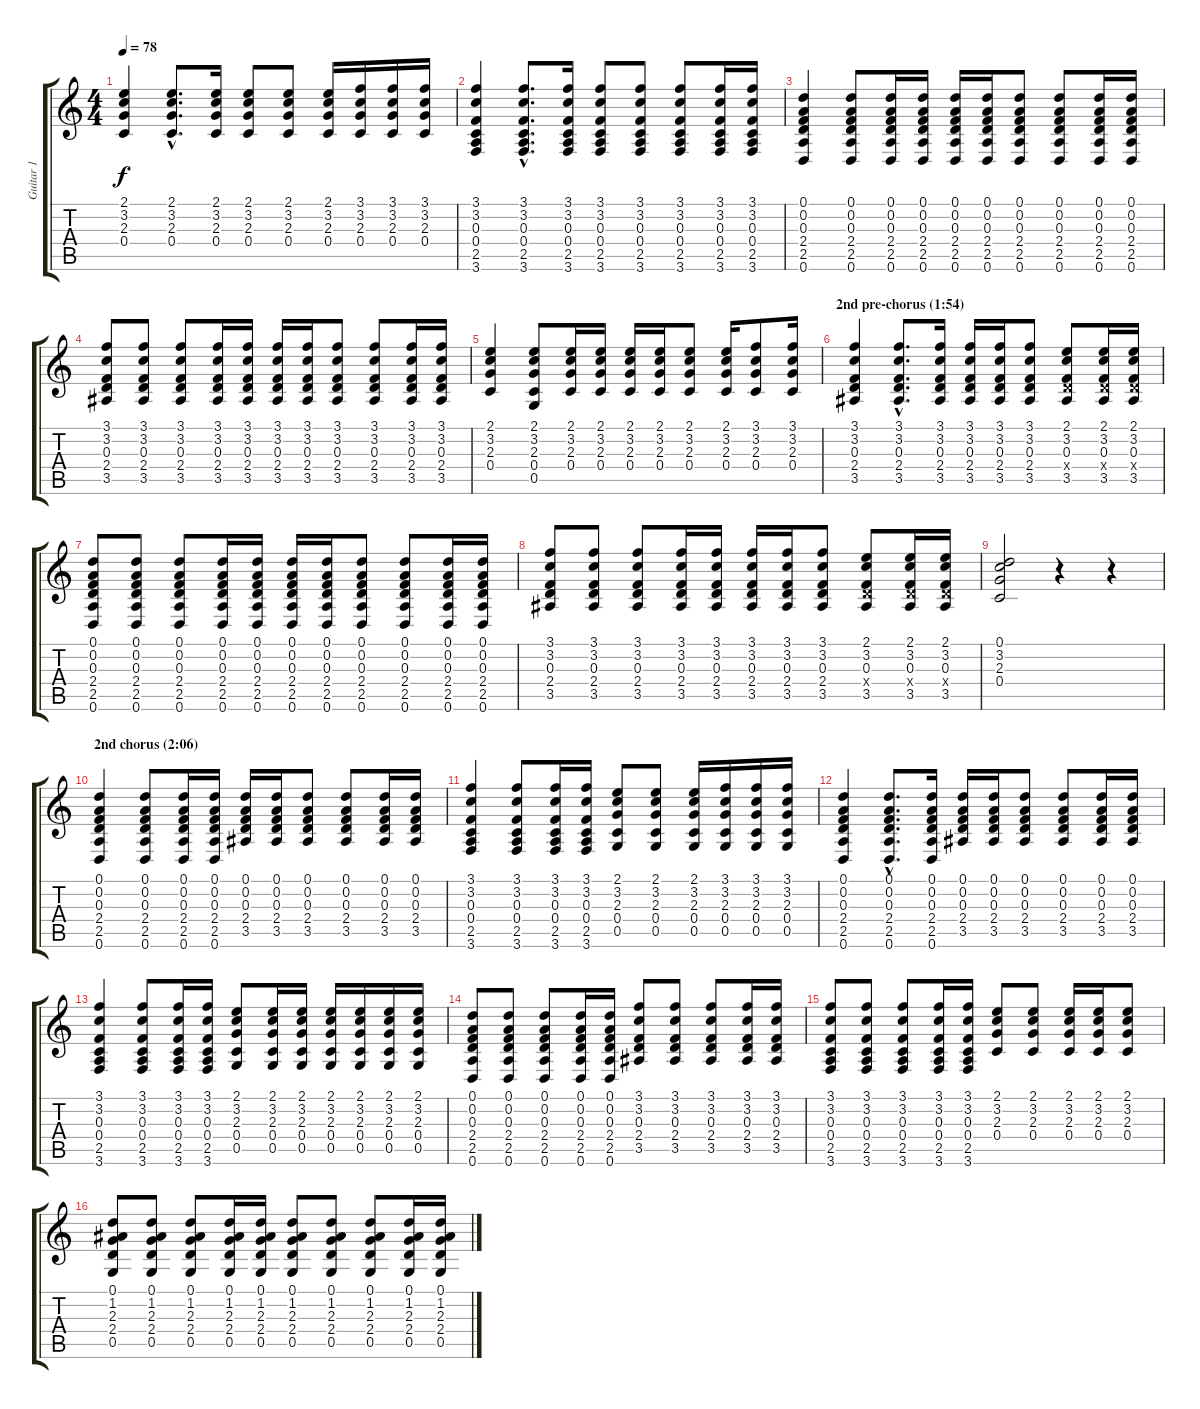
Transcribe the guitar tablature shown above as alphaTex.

\track ("Guitar 1" "Guitar 1") {instrument acousticguitarsteel}
\staff {score tabs}
\tuning (D4 A3 F3 C3 G2 D2) {hide}
\ts (4 4)
\tempo 78
\clef g2
\ks c
(2.1 3.2 2.3 0.4).4{dy f} (2.1{hac} 3.2{hac} 2.3{hac} 0.4{hac}).8{d} (2.1 3.2 2.3 0.4).16 (2.1 3.2 2.3 0.4).8 (2.1 3.2 2.3 0.4).8 (2.1 3.2 2.3 0.4).16 (3.1 3.2 2.3 0.4).16 (3.1 3.2 2.3 0.4).16 (3.1 3.2 2.3 0.4).16 |
(3.1 3.2 0.3 0.4 2.5 3.6).4 (3.1{hac} 3.2{hac} 0.3{hac} 0.4{hac} 2.5{hac} 3.6{hac}).8{d} (3.1 3.2 0.3 0.4 2.5 3.6).16 (3.1 3.2 0.3 0.4 2.5 3.6).8 (3.1 3.2 0.3 0.4 2.5 3.6).8 (3.1 3.2 0.3 0.4 2.5 3.6).8 (3.1 3.2 0.3 0.4 2.5 3.6).16 (3.1 3.2 0.3 0.4 2.5 3.6).16 |
(0.1 0.2 0.3 2.4 2.5 0.6).4 (0.1 0.2 0.3 2.4 2.5 0.6).8 (0.1 0.2 0.3 2.4 2.5 0.6).16 (0.1 0.2 0.3 2.4 2.5 0.6).16 (0.1 0.2 0.3 2.4 2.5 0.6).16 (0.1 0.2 0.3 2.4 2.5 0.6).16 (0.1 0.2 0.3 2.4 2.5 0.6).8 (0.1 0.2 0.3 2.4 2.5 0.6).8 (0.1 0.2 0.3 2.4 2.5 0.6).16 (0.1 0.2 0.3 2.4 2.5 0.6).16 |
(3.1 3.2 0.3 2.4 3.5).8 (3.1 3.2 0.3 2.4 3.5).8 (3.1 3.2 0.3 2.4 3.5).8 (3.1 3.2 0.3 2.4 3.5).16 (3.1 3.2 0.3 2.4 3.5).16 (3.1 3.2 0.3 2.4 3.5).16 (3.1 3.2 0.3 2.4 3.5).16 (3.1 3.2 0.3 2.4 3.5).8 (3.1 3.2 0.3 2.4 3.5).8 (3.1 3.2 0.3 2.4 3.5).16 (3.1 3.2 0.3 2.4 3.5).16 |
(2.1 3.2 2.3 0.4).4 (2.1 3.2 2.3 0.4 0.5).8 (2.1 3.2 2.3 0.4).16 (2.1 3.2 2.3 0.4).16 (2.1 3.2 2.3 0.4).16 (2.1 3.2 2.3 0.4).16 (2.1 3.2 2.3 0.4).8 (2.1 3.2 2.3 0.4).16 (3.1 3.2 2.3 0.4).8 (3.1 3.2 2.3 0.4).16 |
\section ("" "2nd pre-chorus (1:54)")
(3.1 3.2 0.3 2.4 3.5).4 (3.1{hac} 3.2{hac} 0.3{hac} 2.4{hac} 3.5{hac}).8{d} (3.1 3.2 0.3 2.4 3.5).16 (3.1 3.2 0.3 2.4 3.5).16 (3.1 3.2 0.3 2.4 3.5).16 (3.1 3.2 0.3 2.4 3.5).8 (2.1 3.2 0.3 2.4{x} 3.5).8 (2.1 3.2 0.3 2.4{x} 3.5).16 (2.1 3.2 0.3 2.4{x} 3.5).16 |
(0.1 0.2 0.3 2.4 2.5 0.6).8 (0.1 0.2 0.3 2.4 2.5 0.6).8 (0.1 0.2 0.3 2.4 2.5 0.6).8 (0.1 0.2 0.3 2.4 2.5 0.6).16 (0.1 0.2 0.3 2.4 2.5 0.6).16 (0.1 0.2 0.3 2.4 2.5 0.6).16 (0.1 0.2 0.3 2.4 2.5 0.6).16 (0.1 0.2 0.3 2.4 2.5 0.6).8 (0.1 0.2 0.3 2.4 2.5 0.6).8 (0.1 0.2 0.3 2.4 2.5 0.6).16 (0.1 0.2 0.3 2.4 2.5 0.6).16 |
(3.1 3.2 0.3 2.4 3.5).8 (3.1 3.2 0.3 2.4 3.5).8 (3.1 3.2 0.3 2.4 3.5).8 (3.1 3.2 0.3 2.4 3.5).16 (3.1 3.2 0.3 2.4 3.5).16 (3.1 3.2 0.3 2.4 3.5).16 (3.1 3.2 0.3 2.4 3.5).16 (3.1 3.2 0.3 2.4 3.5).8 (2.1 3.2 0.3 2.4{x} 3.5).8 (2.1 3.2 0.3 2.4{x} 3.5).16 (2.1 3.2 0.3 2.4{x} 3.5).16 |
(0.1 3.2 2.3 0.4).2 r.4 r.4 |
\section ("" "2nd chorus (2:06)")
(0.1 0.2 0.3 2.4 2.5 0.6).4 (0.1 0.2 0.3 2.4 2.5 0.6).8 (0.1 0.2 0.3 2.4 2.5 0.6).16 (0.1 0.2 0.3 2.4 2.5 0.6).16 (0.1 0.2 0.3 2.4 3.5).16 (0.1 0.2 0.3 2.4 3.5).16 (0.1 0.2 0.3 2.4 3.5).8 (0.1 0.2 0.3 2.4 3.5).8 (0.1 0.2 0.3 2.4 3.5).16 (0.1 0.2 0.3 2.4 3.5).16 |
(3.1 3.2 0.3 0.4 2.5 3.6).4 (3.1 3.2 0.3 0.4 2.5 3.6).8 (3.1 3.2 0.3 0.4 2.5 3.6).16 (3.1 3.2 0.3 0.4 2.5 3.6).16 (2.1 3.2 2.3 0.4 0.5).8 (2.1 3.2 2.3 0.4 0.5).8 (2.1 3.2 2.3 0.4 0.5).16 (3.1 3.2 2.3 0.4 0.5).16 (3.1 3.2 2.3 0.4 0.5).16 (3.1 3.2 2.3 0.4 0.5).16 |
(0.1 0.2 0.3 2.4 2.5 0.6).4 (0.1{hac} 0.2{hac} 0.3{hac} 2.4{hac} 2.5{hac} 0.6{hac}).8{d} (0.1 0.2 0.3 2.4 2.5 0.6).16 (0.1 0.2 0.3 2.4 3.5).16 (0.1 0.2 0.3 2.4 3.5).16 (0.1 0.2 0.3 2.4 3.5).8 (0.1 0.2 0.3 2.4 3.5).8 (0.1 0.2 0.3 2.4 3.5).16 (0.1 0.2 0.3 2.4 3.5).16 |
(3.1 3.2 0.3 0.4 2.5 3.6).4 (3.1 3.2 0.3 0.4 2.5 3.6).8 (3.1 3.2 0.3 0.4 2.5 3.6).16 (3.1 3.2 0.3 0.4 2.5 3.6).16 (2.1 3.2 2.3 0.4 0.5).8 (2.1 3.2 2.3 0.4 0.5).16 (2.1 3.2 2.3 0.4 0.5).16 (2.1 3.2 2.3 0.4 0.5).16 (2.1 3.2 2.3 0.4 0.5).16 (2.1 3.2 2.3 0.4 0.5).16 (2.1 3.2 2.3 0.4 0.5).16 |
(0.1 0.2 0.3 2.4 2.5 0.6).8 (0.1 0.2 0.3 2.4 2.5 0.6).8 (0.1 0.2 0.3 2.4 2.5 0.6).8 (0.1 0.2 0.3 2.4 2.5 0.6).16 (0.1 0.2 0.3 2.4 2.5 0.6).16 (3.1 3.2 0.3 2.4 3.5).8 (3.1 3.2 0.3 2.4 3.5).8 (3.1 3.2 0.3 2.4 3.5).8 (3.1 3.2 0.3 2.4 3.5).16 (3.1 3.2 0.3 2.4 3.5).16 |
(3.1 3.2 0.3 0.4 2.5 3.6).8 (3.1 3.2 0.3 0.4 2.5 3.6).8 (3.1 3.2 0.3 0.4 2.5 3.6).8 (3.1 3.2 0.3 0.4 2.5 3.6).16 (3.1 3.2 0.3 0.4 2.5 3.6).16 (2.1 3.2 2.3 0.4).8 (2.1 3.2 2.3 0.4).8 (2.1 3.2 2.3 0.4).16 (2.1 3.2 2.3 0.4).16 (2.1 3.2 2.3 0.4).8 |
(0.1 1.2 2.3 2.4 0.5).8 (0.1 1.2 2.3 2.4 0.5).8 (0.1 1.2 2.3 2.4 0.5).8 (0.1 1.2 2.3 2.4 0.5).16 (0.1 1.2 2.3 2.4 0.5).16 (0.1 1.2 2.3 2.4 0.5).8 (0.1 1.2 2.3 2.4 0.5).8 (0.1 1.2 2.3 2.4 0.5).8 (0.1 1.2 2.3 2.4 0.5).16 (0.1 1.2 2.3 2.4 0.5).16
